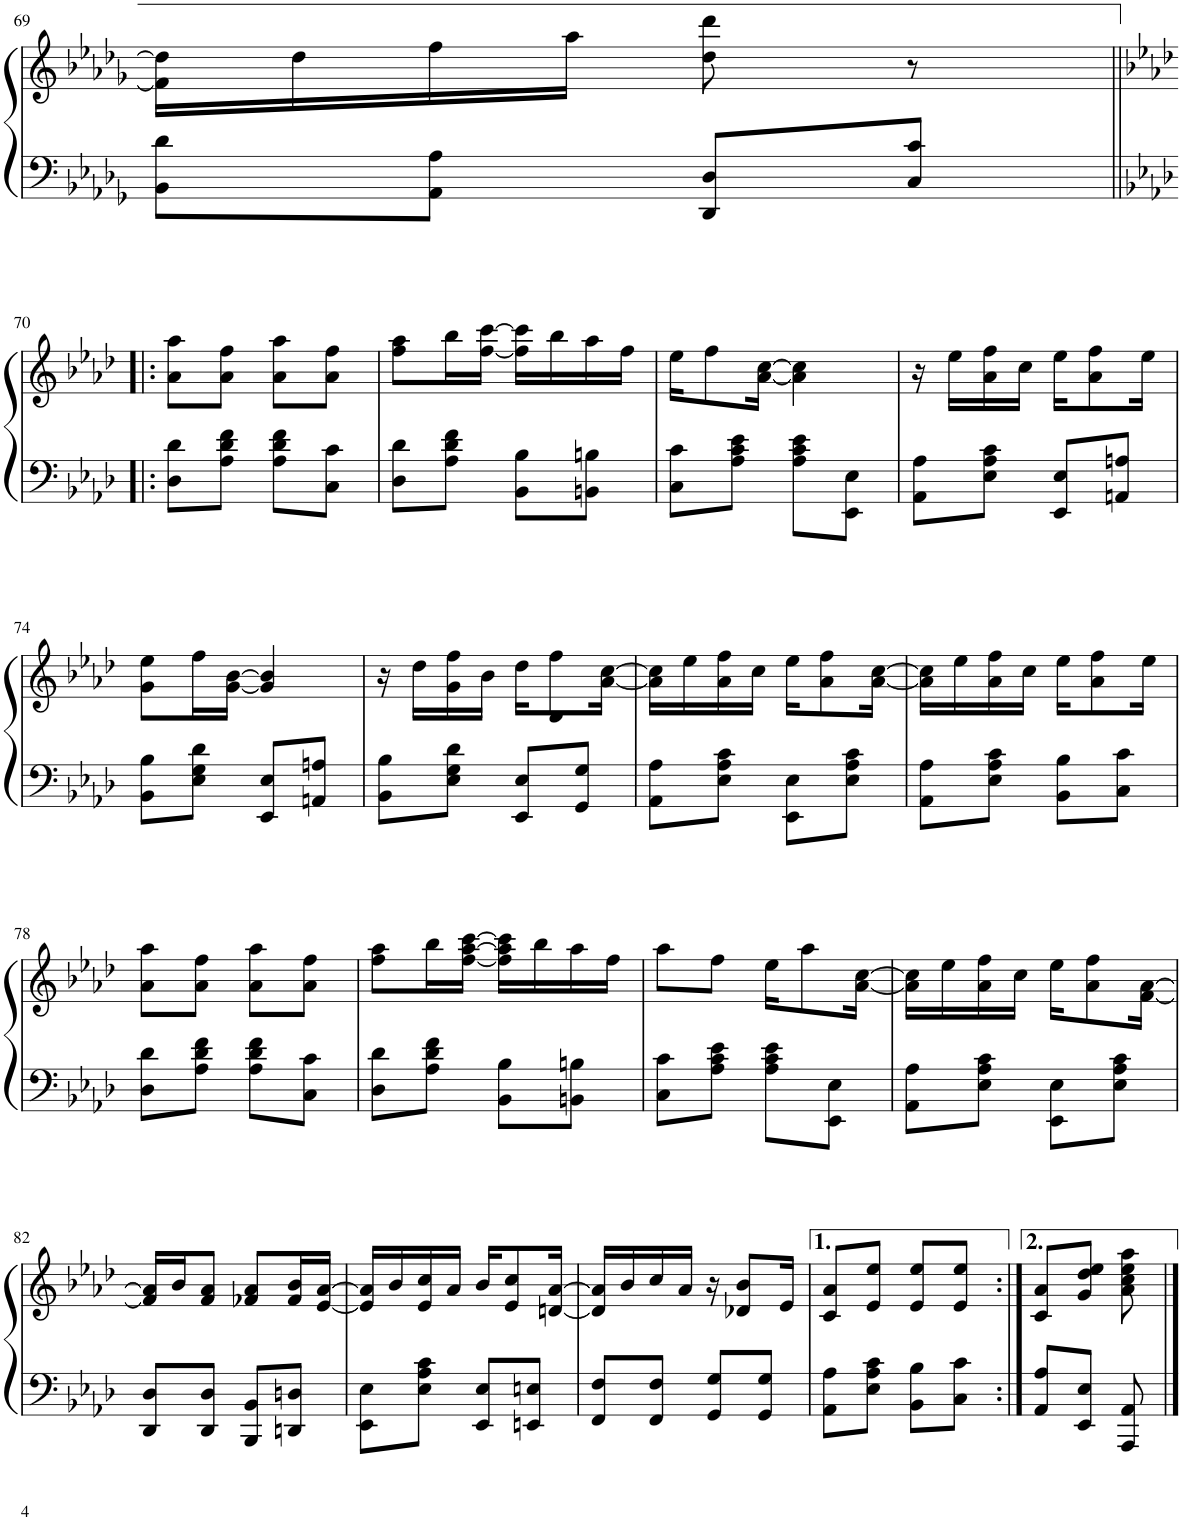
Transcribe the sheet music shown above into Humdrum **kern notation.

**kern	**kern
*part1	*part1
*staff2	*staff1
*I"Honky Tonk Piano	*
*I'Hnk. Pno.	*
!!LO:PB:g=z
*clefF4	*clefG2
*k[b-e-a-d-g-]	*k[b-e-a-d-g-]
*M2/4	*M2/4
=69	=69
8BB-\ 8d-\L	16f\] 16dd-\]LL
.	16dd-\
8AA-\ 8A-\J	16ff\
.	16aa-\JJ
8DD-/ 8D-/L	8dd-\ 8ddd-\
8C/ 8c/J	8r
!!LO:LB:g=z
=70!|:	=70!|:
*k[b-e-a-d-]	*k[b-e-a-d-]
8D-\ 8d-\L	8a-\ 8aa-\L
8A-\ 8d-\ 8f\J	8a-\ 8ff\J
8A-\ 8d-\ 8f\L	8a-\ 8aa-\L
8C\ 8c\J	8a-\ 8ff\J
=71	=71
8D-\ 8d-\L	8ff\ 8aa-\L
8A-\ 8d-\ 8f\J	16bb-\L
.	[16ff\ [16ccc\JJ
8BB-\ 8B-\L	16ff\] 16ccc\]LL
.	16bb-\
8BBn\ 8Bn\J	16aa-\
.	16ff\JJ
=72	=72
8C\ 8c\L	16ee-\KL
.	8ff\
8A-\ 8c\ 8e-\J	.
.	[16a-\ [16cc\Jk
8A-\ 8c\ 8e-\L	4a-\] 4cc\]
8EE-\ 8E-\J	.
=73	=73
8AA-\ 8A-\L	16r
.	16ee-\LL
8E-\ 8A-\ 8c\J	16a-\ 16ff\
.	16cc\JJ
8EE-/ 8E-/L	16ee-\KL
.	8a-\ 8ff\
8AAn/ 8An/J	.
.	16ee-\Jk
!!LO:LB:g=z
=74	=74
8BB-\ 8B-\L	8g\ 8ee-\L
8E-\ 8G\ 8d-\J	16ff\L
.	[16g\ [16b-\JJ
8EE-/ 8E-/L	4g/] 4b-/]
8AAn/ 8An/J	.
=75	=75
8BB-\ 8B-\L	16r
.	16dd-\LL
8E-\ 8G\ 8d-\J	16g\ 16ff\
.	16b-\JJ
8EE-/ 8E-/L	16dd-\KL
.	8g\ 8ff\
8GG/ 8G/J	.
.	[16a-\ [16cc\Jk
=76	=76
8AA-\ 8A-\L	16a-\] 16cc\]LL
.	16ee-\
8E-\ 8A-\ 8c\J	16a-\ 16ff\
.	16cc\JJ
8EE-\ 8E-\L	16ee-\KL
.	8a-\ 8ff\
8E-\ 8A-\ 8c\J	.
.	[16a-\ [16cc\Jk
=77	=77
8AA-\ 8A-\L	16a-\] 16cc\]LL
.	16ee-\
8E-\ 8A-\ 8c\J	16a-\ 16ff\
.	16cc\JJ
8BB-\ 8B-\L	16ee-\KL
.	8a-\ 8ff\
8C\ 8c\J	.
.	16ee-\Jk
!!LO:LB:g=z
=78	=78
8D-\ 8d-\L	8a-\ 8aa-\L
8A-\ 8d-\ 8f\J	8a-\ 8ff\J
8A-\ 8d-\ 8f\L	8a-\ 8aa-\L
8C\ 8c\J	8a-\ 8ff\J
=79	=79
8D-\ 8d-\L	8ff\ 8aa-\L
8A-\ 8d-\ 8f\J	16bb-\L
.	[16ff\ [16aa-\ [16ccc\JJ
8BB-\ 8B-\L	16ff\] 16aa-\] 16ccc\]LL
.	16bb-\
8BBn\ 8Bn\J	16aa-\
.	16ff\JJ
=80	=80
8C\ 8c\L	8aa-\L
8A-\ 8c\ 8e-\J	8ff\J
8A-\ 8c\ 8e-\L	16ee-\KL
.	8aa-\
8EE-\ 8E-\J	.
.	[16a-\ [16cc\Jk
=81	=81
8AA-\ 8A-\L	16a-\] 16cc\]LL
.	16ee-\
8E-\ 8A-\ 8c\J	16a-\ 16ff\
.	16cc\JJ
8EE-\ 8E-\L	16ee-\KL
.	8a-\ 8ff\
8E-\ 8A-\ 8c\J	.
.	[16f\ [16a-\Jk
!!LO:LB:g=z
=82	=82
8DD-/ 8D-/L	16f/] 16a-/]LL
.	16b-/J
8DD-/ 8D-/J	8f/ 8a-/J
8BBB-/ 8BB-/L	8f-X/ 8a-/L
8DDn/ 8Dn/J	16f-/ 16b-/L
.	[16e-/ [16a-/JJ
=83	=83
8EE-\ 8E-\L	16e-/] 16a-/]LL
.	16b-/
8E-\ 8A-\ 8c\J	16e-/ 16cc/
.	16a-/JJ
8EE-/ 8E-/L	16b-/KL
.	8e-/ 8cc/
8EEn/ 8En/J	.
.	[16dn/ [16a-/Jk
=84	=84
8FF/ 8F/L	16d/] 16a-/]LL
.	16b-/
8FF/ 8F/J	16cc/
.	16a-/JJ
8GG/ 8G/L	16r
.	8d-X/ 8b-/L
8GG/ 8G/J	.
.	16e-/Jk
=85	=85
8AA-\ 8A-\L	8c/ 8a-/L
8E-\ 8A-\ 8c\J	8e-/ 8ee-/J
8BB-\ 8B-\L	8e-/ 8ee-/L
8C\ 8c\J	8e-/ 8ee-/J
=86:|!	=86:|!
8AA-/ 8A-/L	8c/ 8a-/L
8EE-/ 8E-/J	8g/ 8dd-/ 8ee-/J
8AAA-/ 8AA-/	8a-\ 8cc\ 8ee-\ 8aa-\
==	==
*-	*-
